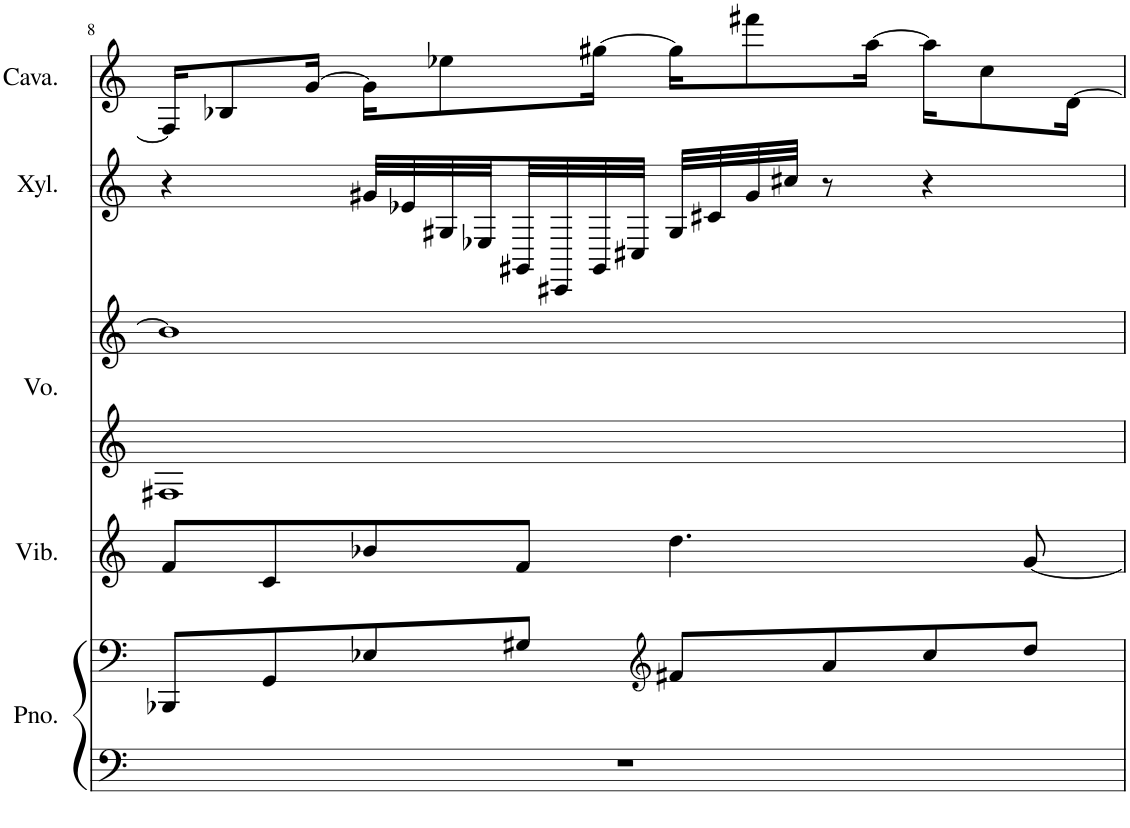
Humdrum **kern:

**kern	**kern	**kern	**kern	**kern	**kern	**kern
*part5	*part5	*part4	*part3	*part3	*part2	*part1
*staff7	*staff6	*staff5	*staff4	*staff3	*staff2	*staff1
*I"Piano	*	*I"Vibraphone	*I"Voice	*	*I"Xylophone	*I"Cavaquinho, untitled
*I'Pno.	*	*I'Vib.	*I'Vo.	*	*I'Xyl.	*I'Cava.
!!LO:PB:g=z
*clefF4	*clefF4	*clefG2	*clefG2	*clefG2	*clefG2	*clefG2
*	*	*	*	*	*Trd-7c-12	*
*k[]	*k[]	*k[]	*k[]	*k[]	*k[]	*k[]
*M4/4	*M4/4	*M4/4	*M4/4	*M4/4	*M4/4	*M4/4
=8	=8	=8	=8	=8	=8	=8
1r	8BBB-X/L	8f/L	1F#X	1b-]	4r	16F/KL]
.	.	.	.	.	.	8B-X/
.	8GG/	8c/	.	.	.	.
.	.	.	.	.	.	[16g/Jk
.	8E-X/	8b-X/	.	.	32g#X/LLL	16g\KL]
.	.	.	.	.	32e-X/	.
.	.	.	.	.	32G#X/	8ee-X\
.	.	.	.	.	32E-X/	.
.	8G#X/J	8f/J	.	.	32GG#X/	.
.	.	.	.	.	32CC#X/	.
.	.	.	.	.	32GG#/	[16gg#X\Jk
.	.	.	.	.	32C#X/JJJ	.
*	*clefG2	*	*	*	*	*
.	8f#X/L	4.dd\	.	.	32G#/LLL	16gg#\KL]
.	.	.	.	.	32c#X/	.
.	.	.	.	.	32g#/	8fff#X\
.	.	.	.	.	32cc#X/JJJ	.
.	8a/	.	.	.	8r	.
.	.	.	.	.	.	[16aa\Jk
.	8cc/	.	.	.	4r	16aa\KL]
.	.	.	.	.	.	8cc\
.	8dd/J	[8g/	.	.	.	.
.	.	.	.	.	.	[16d\Jk
=	=	=	=	=	=	=
*-	*-	*-	*-	*-	*-	*-
